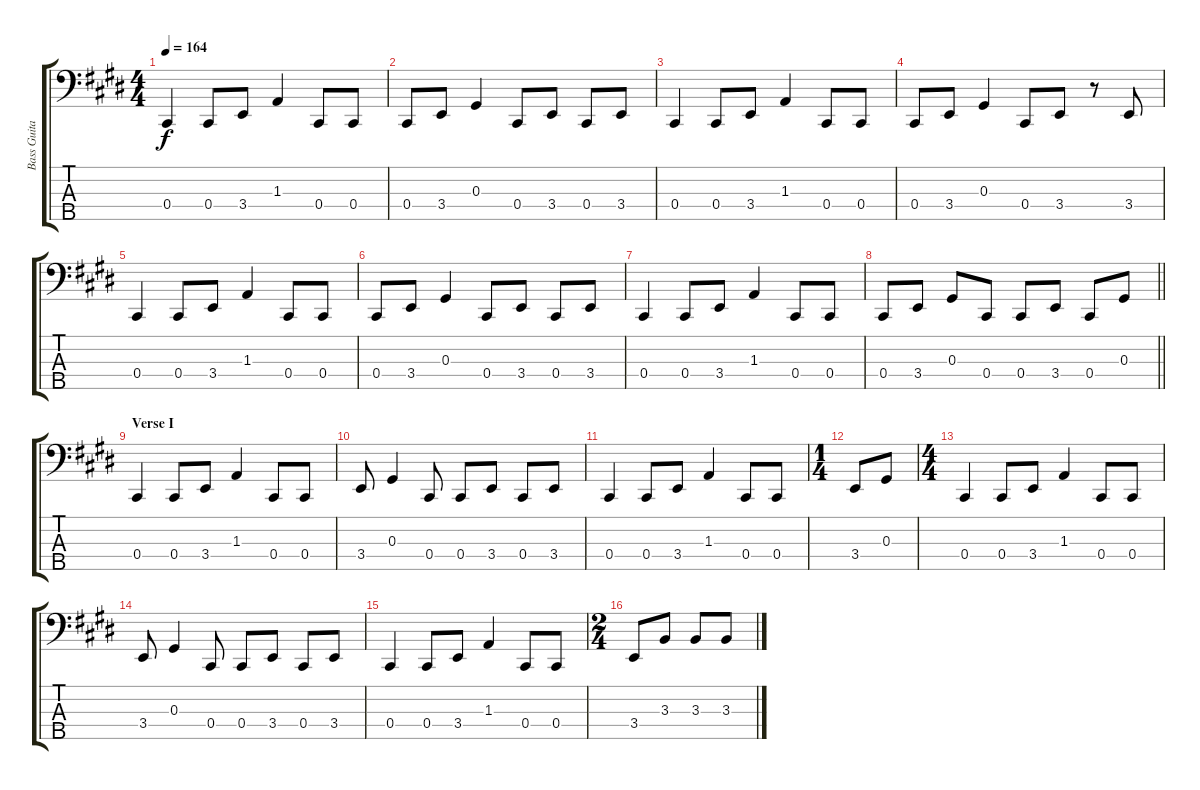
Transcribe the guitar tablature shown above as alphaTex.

\track ("Bass Guitar" "Bass Guita") {instrument electricbassfinger}
\staff {score tabs}
\tuning (Gb2 Db2 Ab1 Db1 Ab0) {hide}
\ts (4 4)
\tempo 164
\clef f4
\ks e
0.4.4{dy f} 0.4.8 3.4.8 1.3.4 0.4.8 0.4.8 |
0.4.8 3.4.8 0.3.4 0.4.8 3.4.8 0.4.8 3.4.8 |
0.4.4 0.4.8 3.4.8 1.3.4 0.4.8 0.4.8 |
0.4.8 3.4.8 0.3.4 0.4.8 3.4.8 r.8 3.4.8 |
0.4.4 0.4.8 3.4.8 1.3.4 0.4.8 0.4.8 |
0.4.8 3.4.8 0.3.4 0.4.8 3.4.8 0.4.8 3.4.8 |
0.4.4 0.4.8 3.4.8 1.3.4 0.4.8 0.4.8 |
\barLineRight lightlight
0.4.8 3.4.8 0.3.8 0.4.8 0.4.8 3.4.8 0.4.8 0.3.8 |
\section ("" "Verse I")
0.4.4 0.4.8 3.4.8 1.3.4 0.4.8 0.4.8 |
3.4.8 0.3.4 0.4.8 0.4.8 3.4.8 0.4.8 3.4.8 |
0.4.4 0.4.8 3.4.8 1.3.4 0.4.8 0.4.8 |
\ts (1 4)
3.4.8 0.3.8 |
\ts (4 4)
0.4.4 0.4.8 3.4.8 1.3.4 0.4.8 0.4.8 |
3.4.8 0.3.4 0.4.8 0.4.8 3.4.8 0.4.8 3.4.8 |
0.4.4 0.4.8 3.4.8 1.3.4 0.4.8 0.4.8 |
\ts (2 4)
3.4.8 3.3.8 3.3.8 3.3.8
